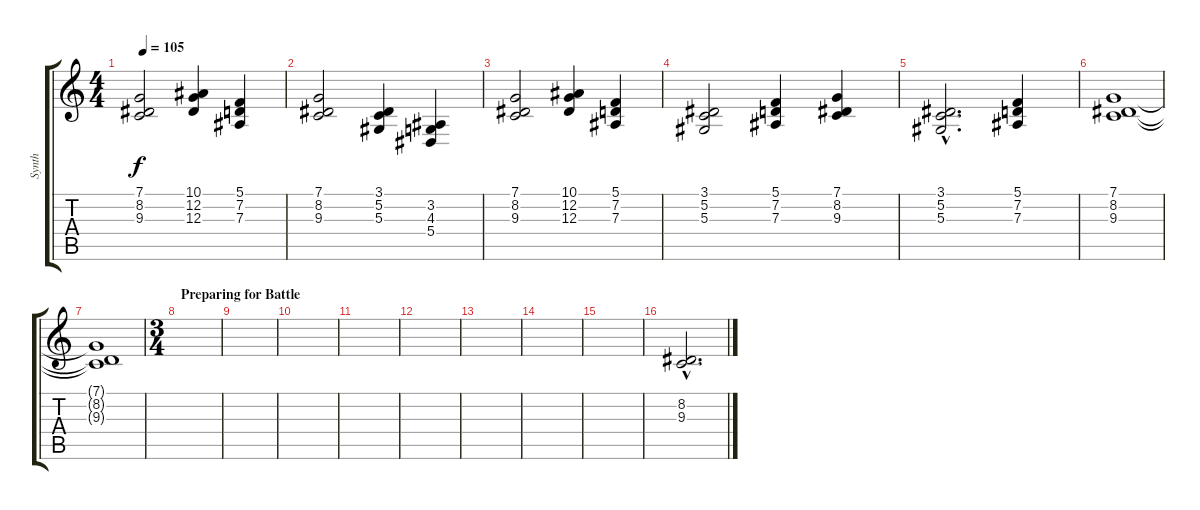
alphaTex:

\track ("Synth" "Synth") {instrument choiraahs}
\staff {score tabs}
\tuning (C4 G3 Eb3 Bb2 F2 C2) {hide}
\ts (4 4)
\tempo 105
\clef g2
\ks c
(7.1 8.2 9.3).2{dy f} (10.1 12.2 12.3).4 (5.1 7.2 7.3).4 |
(7.1 8.2 9.3).2 (3.1 5.2 5.3).4 (3.2 4.3 5.4).4 |
(7.1 8.2 9.3).2 (10.1 12.2 12.3).4 (5.1 7.2 7.3).4 |
(3.1 5.2 5.3).2 (5.1 7.2 7.3).4 (7.1 8.2 9.3).4 |
(3.1{hac} 5.2{hac} 5.3{hac}).2{d} (5.1 7.2 7.3).4 |
(7.1 8.2 9.3).1{volume 0} |
(7.1{t} 8.2{t} 9.3{t}).1 |
\ts (3 4)
\section ("" "Preparing for Battle")
|
|
|
|
|
|
|
|
(8.2{hac} 9.3{hac}).2{d}
